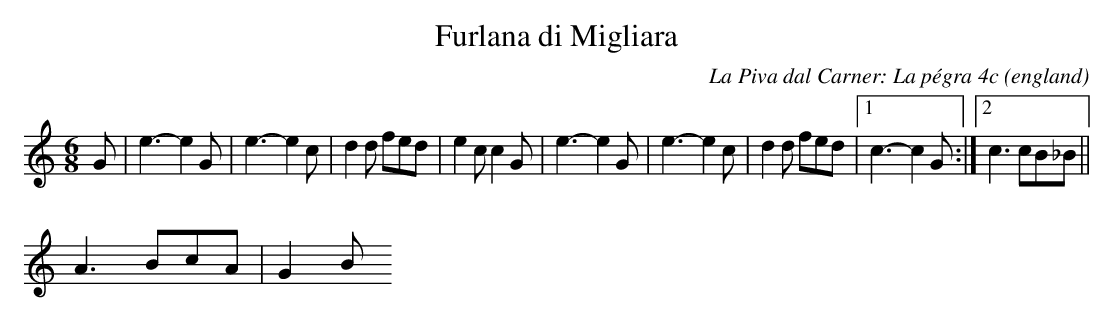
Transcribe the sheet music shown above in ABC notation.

X:1
T:Furlana di Migliara
O:england
C:La Piva dal Carner: La pégra 4c
M:6/8
L:1/8
K:C
G|e3-e2G|e3-e2c|d2d fed|e2c c2G|\
e3-e2G|e3-e2c|d2d fed|1 c3-c2G:|2 c3 cB_B||
A3 BcA|G2B
